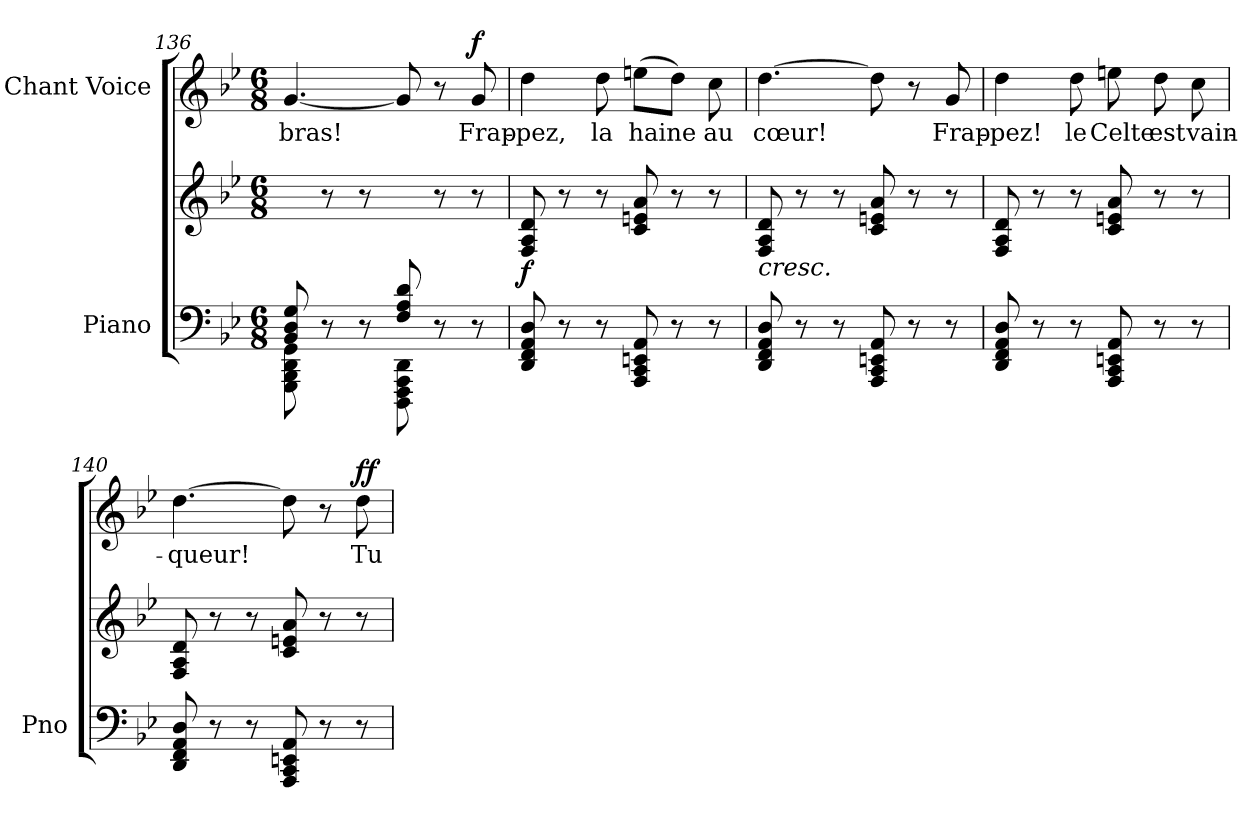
**kern	**kern	**dynam	**kern	**text	**dynam
*part2	*part2	*part2	*part1	*part1	*part1
*staff3	*staff2	*staff2/3	*staff1	*staff1	*staff1
*I"Piano	*	*	*I"Chant Voice	*	*
*I'Pno	*	*	*	*	*
*clefF4	*clefG2	*	*clefG2	*	*
*k[b-e-]	*k[b-e-]	*	*k[b-e-]	*	*
*M6/8	*M6/8	*	*M6/8	*	*
=136	=136	=136	=136	=136	=136
*^	*	*	*	*	*
8BB-/ 8D/ 8G/	8GGG\ 8BBB-\ 8DD\ 8GG\	8ryy	.	[4.g/	bras!	.
4ryy	8r	8r	.	.	.	.
.	8r	8r	.	.	.	.
8F/ 8A/ 8d/	8DDD\ 8FFF\ 8AAA\ 8DD\	8ryy	.	8g/]	.	.
4ryy	8r	8r	.	8r	.	.
!	!	!	!	!	!	!LO:DY:a
.	8r	8r	.	8g/	Frap-	f
=137	=137	=137	=137	=137	=137	=137
!	!	!	!LO:DY:b	!	!	!
*v	*v	*	*	*	*	*
8DD/ 8FF/ 8AA/ 8D/	8F/ 8A/ 8d/	f	4dd\	-pez,	.
8r	8r	.	.	.	.
8r	8r	.	8dd\	la	.
8AAA/ 8CC/ 8EEn/ 8AA/	8c/ 8en/ 8a/	.	(8een\L	haine	.
8r	8r	.	8dd\J)	.	.
8r	8r	.	8cc\	au	.
=138	=138	=138	=138	=138	=138
!	!LO:TX:b:i:t=cresc.	!	!	!	!
8DD/ 8FF/ 8AA/ 8D/	8F/ 8A/ 8d/	.	[4.dd\	cœur!	.
8r	8r	.	.	.	.
8r	8r	.	.	.	.
8AAA/ 8CC/ 8EEn/ 8AA/	8c/ 8en/ 8a/	.	8dd\]	.	.
8r	8r	.	8r	.	.
!	!	!	!	!	!LO:DY:a
!	!	!	!	!	!LO:DY:n=1:a
8r	8r	.	8g/	Frap-	other-dynamics f
=139	=139	=139	=139	=139	=139
8DD/ 8FF/ 8AA/ 8D/	8F/ 8A/ 8d/	.	4dd\	-pez!	.
8r	8r	.	.	.	.
8r	8r	.	8dd\	le	.
8AAA/ 8CC/ 8EEn/ 8AA/	8c/ 8en/ 8a/	.	8een\	Celte	.
8r	8r	.	8dd\	est	.
8r	8r	.	8cc\	vain-	.
=140	=140	=140	=140	=140	=140
8DD/ 8FF/ 8AA/ 8D/	8F/ 8A/ 8d/	.	[4.dd\	-queur!	.
8r	8r	.	.	.	.
8r	8r	.	.	.	.
8AAA/ 8CC/ 8EEn/ 8AA/	8c/ 8en/ 8a/	.	8dd\]	.	.
8r	8r	.	8r	.	.
!	!	!	!	!	!LO:DY:a
8r	8r	.	8dd\	Tu-	ff
=	=	=	=	=	=
*-	*-	*-	*-	*-	*-
